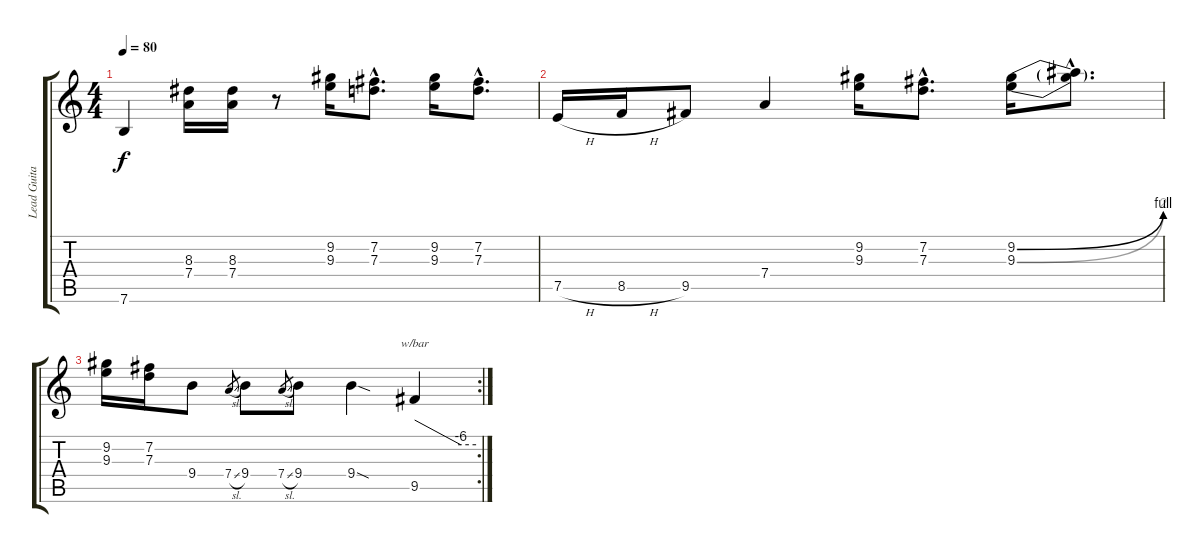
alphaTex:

\track ("Lead Guitar 2" "Lead Guita") {instrument distortionguitar}
\staff {score tabs}
\tuning (E4 B3 G3 D3 A2 E2) {hide}
\ts (4 4)
\tempo 80
\clef g2
\ks c
7.6.4{dy f} (8.3 7.4).16 (8.3 7.4).16 r.8 (9.2 9.3).16 (7.2{hac} 7.3{hac}).8{d} (9.2 9.3).16 (7.2{hac} 7.3{hac}).8{d} |
7.5{h}.16 8.5{h}.16 9.5.8 7.4.4 (9.2 9.3).16 (7.2{hac} 7.3{hac}).8{d} (9.2{be (bend 0 0 60 4)} 9.3{be (bend 0 0 60 8)}).16 (9.2{hac t} 9.3{hac t}).8{d} |
\rc 2
(9.2 9.3).16 (7.2 7.3).16 9.4.8 7.4{sl}.8{gr} 9.4.8 7.4{sl}.8{gr} 9.4.8 9.4{sod}.4 9.5.4{tbe (custom default 0 0 45 -24 60 -24)}
